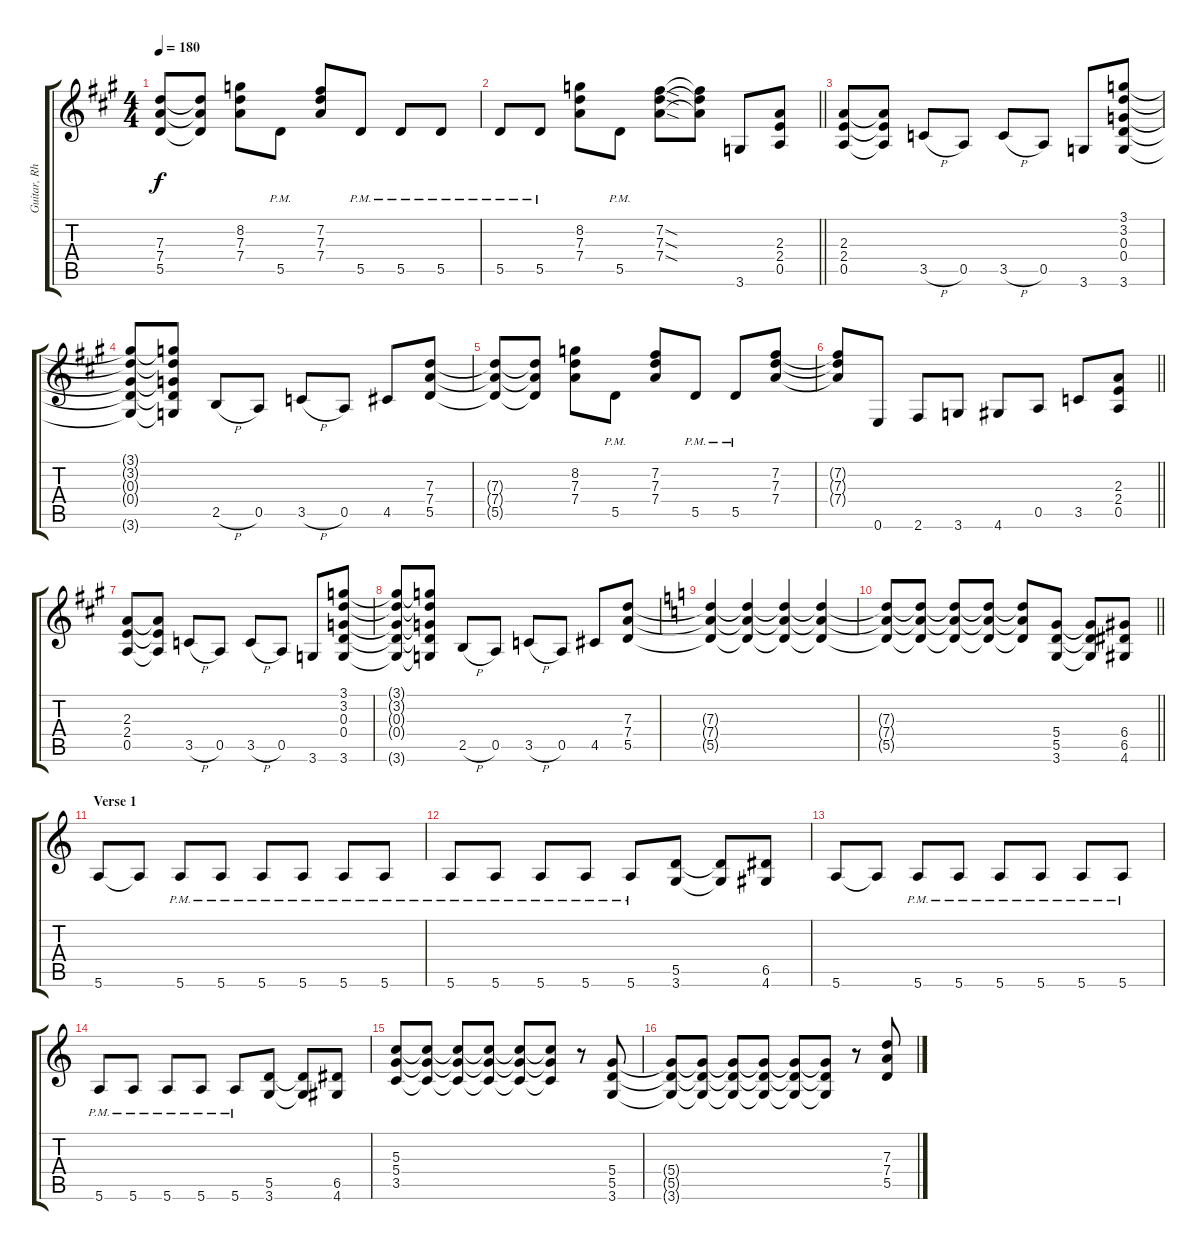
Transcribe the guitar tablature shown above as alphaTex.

\track ("Guitar, Rhythm" "Guitar, Rh") {instrument overdrivenguitar}
\staff {score tabs}
\tuning (E4 B3 G3 D3 A2 E2) {hide}
\ts (4 4)
\tempo 180
\clef g2
\ks a
(7.3{t} 7.4{t} 5.5{t}).8{dy f} (7.3{t} 7.4{t} 5.5{t}).8 (8.2 7.3 7.4).8 5.5{pm}.8 (7.2 7.3 7.4).8 5.5{pm}.8 5.5{pm}.8 5.5{pm}.8 |
\barLineRight lightlight
5.5{pm}.8 5.5{pm}.8 (8.2 7.3 7.4).8 5.5{pm}.8 (7.2{sod} 7.3{sod} 7.4{sod}).8 (7.2{t} 7.3{t} 7.4{t}).8 3.6.8 (2.3 2.4 0.5).8 |
(2.3 2.4 0.5).8 (2.3{t} 2.4{t} 0.5{t}).8 3.5{h}.8 0.5.8 3.5{h}.8 0.5.8 3.6.8 (3.1 3.2 0.3 0.4 3.6).8 |
(3.1{t} 3.2{t} 0.3{t} 0.4{t} 3.6{t}).8 (3.1{t} 3.2{t} 0.3{t} 0.4{t} 3.6{t}).8 2.5{h}.8 0.5.8 3.5{h}.8 0.5.8 4.5.8 (7.3 7.4 5.5).8 |
(7.3{t} 7.4{t} 5.5{t}).8 (7.3{t} 7.4{t} 5.5{t}).8 (8.2 7.3 7.4).8 5.5{pm}.8 (7.2 7.3 7.4).8 5.5{pm}.8 5.5{pm}.8 (7.2 7.3 7.4).8 |
\barLineRight lightlight
(7.2{t} 7.3{t} 7.4{t}).8 0.6.8 2.6.8 3.6.8 4.6.8 0.5.8 3.5.8 (2.3 2.4 0.5).8 |
(2.3 2.4 0.5).8 (2.3{t} 2.4{t} 0.5{t}).8 3.5{h}.8 0.5.8 3.5{h}.8 0.5.8 3.6.8 (3.1 3.2 0.3 0.4 3.6).8 |
(3.1{t} 3.2{t} 0.3{t} 0.4{t} 3.6{t}).8 (3.1{t} 3.2{t} 0.3{t} 0.4{t} 3.6{t}).8 2.5{h}.8 0.5.8 3.5{h}.8 0.5.8 4.5.8 (7.3 7.4 5.5).8 |
\ks c
(7.3{t} 7.4{t} 5.5{t}).4 (7.3{t} 7.4{t} 5.5{t}).4 (7.3{t} 7.4{t} 5.5{t}).4 (7.3{t} 7.4{t} 5.5{t}).4 |
\barLineRight lightlight
(7.3{t} 7.4{t} 5.5{t}).8 (7.3{t} 7.4{t} 5.5{t}).8 (7.3{t} 7.4{t} 5.5{t}).8 (7.3{t} 7.4{t} 5.5{t}).8 (7.3{t} 7.4{t} 5.5{t}).8 (5.4 5.5 3.6).8 (5.4{t} 5.5{t} 3.6{t}).8 (6.4 6.5 4.6).8 |
\section ("" "Verse 1")
5.6.8 5.6{t}.8 5.6{pm}.8 5.6{pm}.8 5.6{pm}.8 5.6{pm}.8 5.6{pm}.8 5.6{pm}.8 |
5.6{pm}.8 5.6{pm}.8 5.6{pm}.8 5.6{pm}.8 5.6{pm}.8 (5.5 3.6).8 (5.5{t} 3.6{t}).8 (6.5 4.6).8 |
5.6.8 5.6{t}.8 5.6{pm}.8 5.6{pm}.8 5.6{pm}.8 5.6{pm}.8 5.6{pm}.8 5.6{pm}.8 |
5.6{pm}.8 5.6{pm}.8 5.6{pm}.8 5.6{pm}.8 5.6{pm}.8 (5.5 3.6).8 (5.5{t} 3.6{t}).8 (6.5 4.6).8 |
(5.3 5.4 3.5).8 (5.3{t} 5.4{t} 3.5{t}).8 (5.3{t} 5.4{t} 3.5{t}).8 (5.3{t} 5.4{t} 3.5{t}).8 (5.3{t} 5.4{t} 3.5{t}).8 (5.3{t} 5.4{t} 3.5{t}).8 r.8 (5.4 5.5 3.6).8 |
(5.4{t} 5.5{t} 3.6{t}).8 (5.4{t} 5.5{t} 3.6{t}).8 (5.4{t} 5.5{t} 3.6{t}).8 (5.4{t} 5.5{t} 3.6{t}).8 (5.4{t} 5.5{t} 3.6{t}).8 (5.4{t} 5.5{t} 3.6{t}).8 r.8 (7.3 7.4 5.5).8
